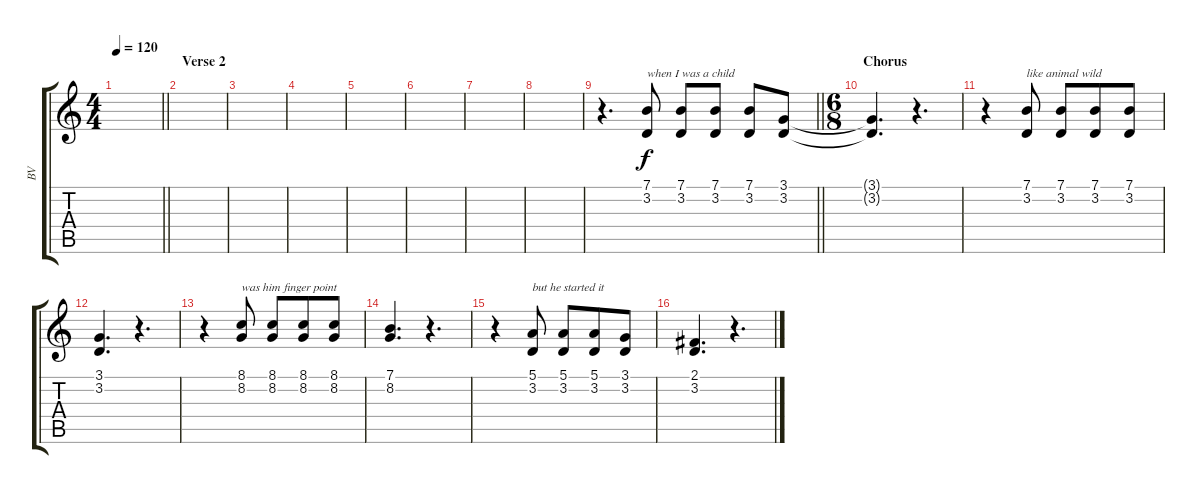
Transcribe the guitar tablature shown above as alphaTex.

\track ("BV" "BV") {instrument brightacousticpiano}
\staff {score tabs}
\tuning (E4 B3 G3 D3 A2 E2) {hide}
\ts (4 4)
\tempo 120
\clef g2
\barLineRight lightlight
\ks c
|
\section ("" "Verse 2")
|
|
|
|
|
|
|
\barLineRight lightlight
r.4{d} (7.1 3.2).8{txt "when I was a child"} (7.1 3.2).8 (7.1 3.2).8 (7.1 3.2).8 (3.1 3.2).8 |
\ts (6 8)
\section ("" "Chorus")
(3.1{t} 3.2{t}).4{d} r.4{d} |
r.4 (7.1 3.2).8{txt "like animal wild"} (7.1 3.2).8 (7.1 3.2).8 (7.1 3.2).8 |
(3.1 3.2).4{d} r.4{d} |
r.4 (8.1 8.2).8{txt "was him finger point"} (8.1 8.2).8 (8.1 8.2).8 (8.1 8.2).8 |
(7.1 8.2).4{d} r.4{d} |
r.4 (5.1 3.2).8{txt "but he started it"} (5.1 3.2).8 (5.1 3.2).8 (3.1 3.2).8 |
(2.1 3.2).4{d} r.4{d}
